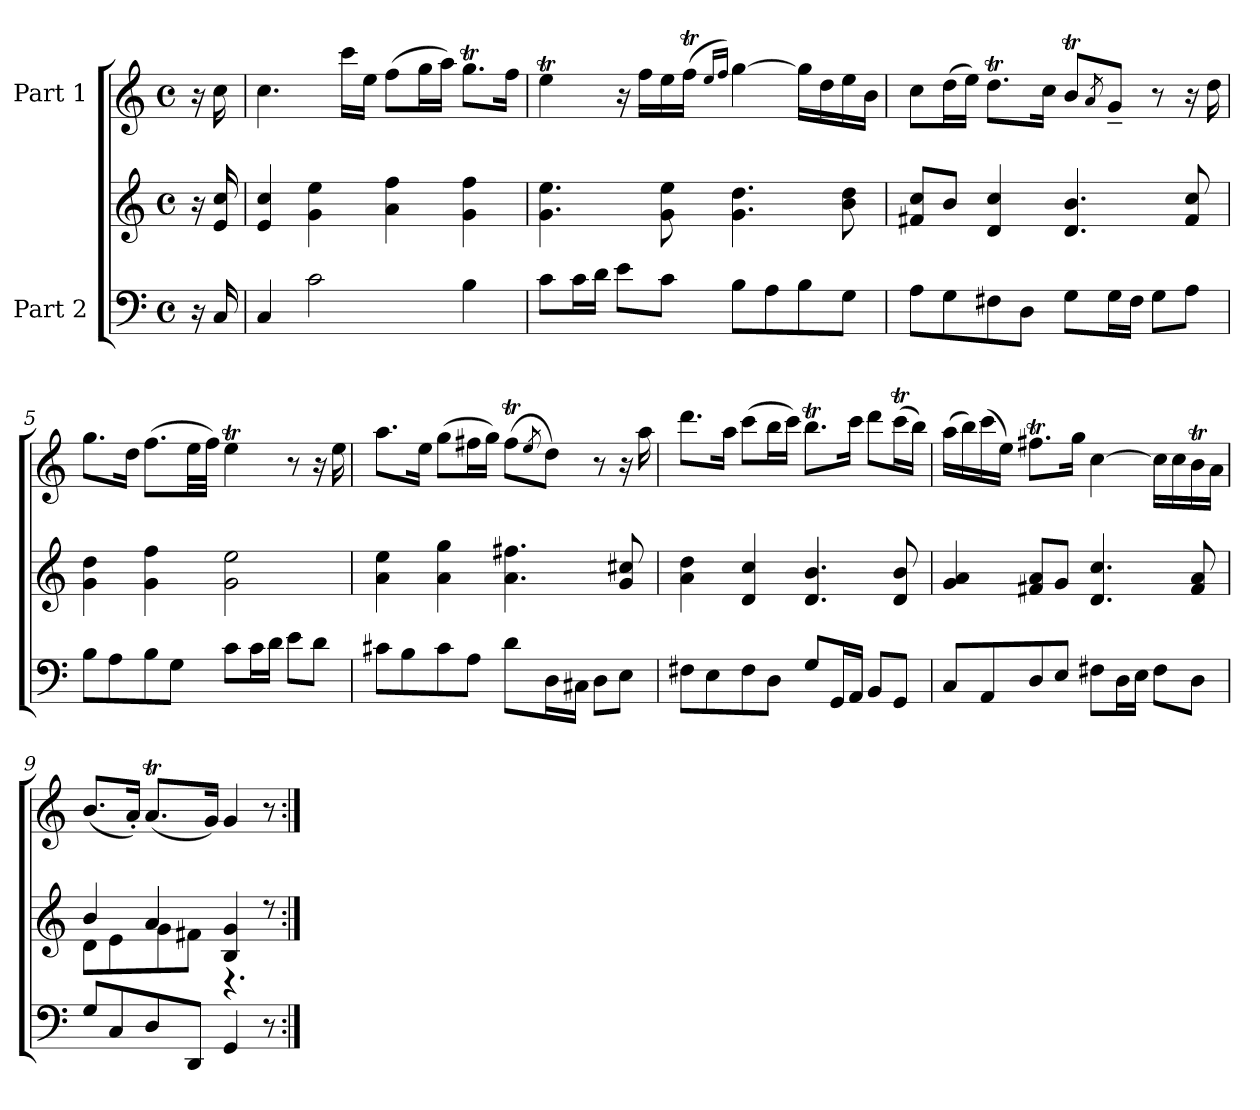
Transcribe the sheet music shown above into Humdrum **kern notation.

**kern	**kern	**kern
*part2	*part2	*part1
*staff3	*staff2	*staff1
*I"Part 2	*	*I"Part 1
*clefF4	*clefG2	*clefG2
*k[]	*k[]	*k[]
*M4/4	*M4/4	*M4/4
*met(c)	*met(c)	*met(c)
=1	=1	=1
16r	16r	16r
16C/	16e/ 16cc/	16cc\
=2	=2	=2
4C/	4e/ 4cc/	4.cc\
2c\	4g\ 4ee\	.
.	.	16ccc\LL
.	.	16ee\JJ
.	4a\ 4ff\	(>8ff\L
.	.	16gg\L
.	.	16aa\JJ)
4B\	4g\ 4ff\	8.ggT\L
.	.	16ff\Jk
=3	=3	=3
8c\L	4.g\ 4.ee\	4eet\
16c\L	.	.
16d\JJ	.	.
8e\L	.	16r
.	.	16ff\LL
8c\J	8g\ 8ee\	16ee\
.	.	(>16ffT\JJ
.	.	16qee/LL
.	.	16qff/JJ)
8B\L	4.g\ 4.dd\	[>4gg\
8A\	.	.
8B\	.	16gg\LL]
.	.	16dd\
8G\J	8b\ 8dd\	16ee\
.	.	16b\JJ
!!LO:LB:g=z
=4	=4	=4
8A\L	8f#X/ 8cc/L	8cc\L
8G\	8b/J	(>16dd\L
.	.	16ee\JJ)
8F#X\	4d/ 4cc/	8.ddT\L
8D\J	.	.
.	.	16cc\Jk
8G\L	4.d/ 4.b/	8bt/L
.	.	8qa/
16G\L	.	8g~</J
16F#\JJ	.	.
8G\L	.	8r
8A\J	8f#/ 8cc/	16r
.	.	16dd\
=5	=5	=5
8B\L	4g\ 4dd\	8.gg\L
8A\	.	.
.	.	16dd\Jk
8B\	4g\ 4ff\	(>8.ff\L
8G\J	.	.
.	.	32ee\LL
.	.	32ff\JJJ)
8c\L	2g\ 2ee\	4eet\
16c\L	.	.
16d\JJ	.	.
8e\L	.	8r
8d\J	.	16r
.	.	16ee\
=6	=6	=6
8c#X\L	4a\ 4ee\	8.aa\L
8B\	.	.
.	.	16ee\Jk
8c#\	4a\ 4gg\	(>8gg\L
8A\J	.	16ff#X\L
.	.	16gg\JJ)
8d\L	4.a\ 4.ff#X\	(>8ff#t\L
.	.	8qee/
16D\L	.	8dd\J)
16C#X\JJ	.	.
8D\L	.	8r
8E\J	8g/ 8cc#X/	16r
.	.	16aa\
!!LO:LB:g=z
=7	=7	=7
8F#X\L	4a\ 4dd\	8.ddd\L
8E\	.	.
.	.	16aa\Jk
8F#\	4d/ 4cc/	(>8ccc\L
8D\J	.	16bb\L
.	.	16ccc\JJ)
8G/L	4.d/ 4.b/	8.bbt\L
16GG/L	.	.
16AA/JJ	.	16ccc\Jk
8BB/L	.	8ddd\L
8GG/J	8d/ 8b/	(>16cccT\L
.	.	16bb\JJ)
=8	=8	=8
8C/L	4g/ 4a/	(>16aa\LL
.	.	16bb\)
8AA/	.	(>16ccc\
.	.	16ee\JJ)
8D/	8f#X/ 8a/L	8.ff#Xt\L
8E/J	8g/J	.
.	.	16gg\Jk
8F#X\L	4.d/ 4.cc/	[>4cc\
16D\L	.	.
16E\JJ	.	.
8F#\L	.	16cc\LL]
.	.	16cc\
8D\J	8f#/ 8a/	16bt\
.	.	16a\JJ
=9	=9	=9
*	*^	*
8G/L	4b/	8d\L	(<8.b/L
8C/	.	8e\	.
.	.	.	16a'</Jk)
8D/	4a/	8g\	(<8.aT/L
8DD/J	.	8f#X\J	.
.	.	.	16g/Jk)
4GG/	4B/ 4g/	4.r	4g/
8r	8r	.	8r
*	*v	*v	*
=:|!	=:|!	=:|!
*-	*-	*-
